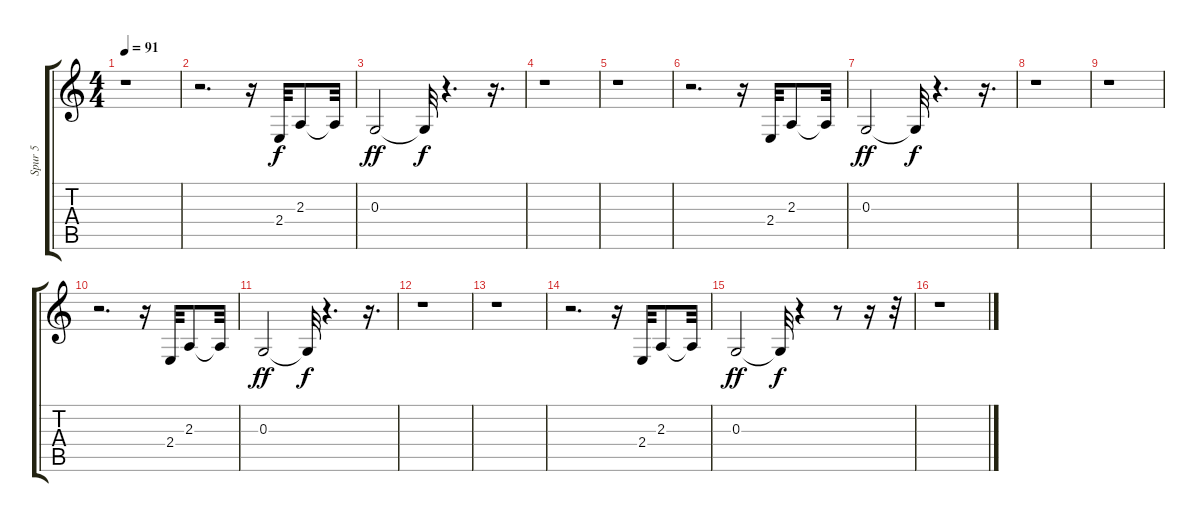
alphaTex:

\track ("Spur 5" "Spur 5") {instrument honkytonkpiano}
\staff {score tabs}
\tuning (E4 B3 G3 D3 A2 E2) {hide}
\ts (4 4)
\tempo 91
\clef g2
\ks c
r.1{dy f} |
r.2{d} r.16 2.4.32 2.3.8 2.3{t}.32 |
0.3.2{dy ff} 0.3{t}.32{dy f} r.4{d} r.16{d} |
r.1 |
r.1 |
r.2{d} r.16 2.4.32{volume 13} 2.3.8 2.3{t}.32 |
0.3.2{dy ff volume 12} 0.3{t}.32{dy f} r.4{d} r.16{d} |
r.1 |
r.1 |
r.2{d} r.16 2.4.32{volume 7} 2.3.8 2.3{t}.32 |
0.3.2{dy ff volume 7} 0.3{t}.32{dy f} r.4{d} r.16{d} |
r.1 |
r.1 |
r.2{d} r.16 2.4.32{volume 0} 2.3.8 2.3{t}.32 |
0.3.2{dy ff} 0.3{t}.32{dy f} r.4 r.8 r.16 r.32 |
r.1
